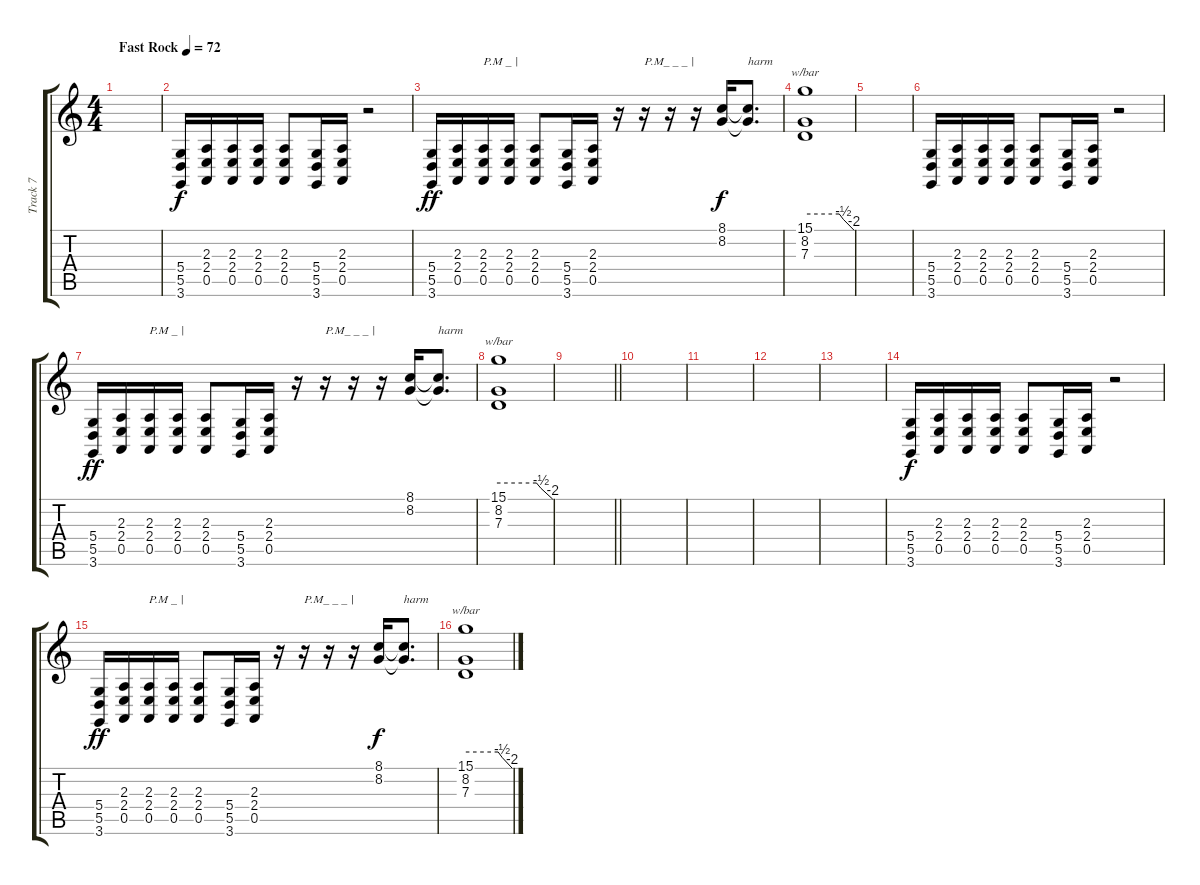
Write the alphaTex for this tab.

\track ("Track 7" "Track 7") {instrument synthstrings1}
\staff {score tabs}
\tuning (E4 B3 G3 D3 A2 E2) {hide}
\ts (4 4)
\tempo (72 "Fast Rock")
\clef g2
\ks c
|
(5.4 5.5 3.6).16 (2.3 2.4 0.5).16 (2.3 2.4 0.5).16 (2.3 2.4 0.5).16 (2.3 2.4 0.5).8 (5.4 5.5 3.6).16 (2.3 2.4 0.5).16 r.2 |
(5.4 5.5 3.6).16{dy ff} (2.3 2.4 0.5).16 (2.3 2.4 0.5).16{txt "P.M _ |"} (2.3 2.4 0.5).16 (2.3 2.4 0.5).8 (5.4 5.5 3.6).16 (2.3 2.4 0.5).16 r.16 r.16{txt "P.M_ _ _ |"} r.16 r.16 (8.1 8.2).16{dy f} (8.1{t} 8.2{t}).8{d txt "harm"} |
(15.1 8.2 7.3).1{tbe (custom default 0 0 42 0 47 -2 60 -8)} |
|
(5.4 5.5 3.6).16 (2.3 2.4 0.5).16 (2.3 2.4 0.5).16 (2.3 2.4 0.5).16 (2.3 2.4 0.5).8 (5.4 5.5 3.6).16 (2.3 2.4 0.5).16 r.2 |
(5.4 5.5 3.6).16{dy ff} (2.3 2.4 0.5).16 (2.3 2.4 0.5).16{txt "P.M _ |"} (2.3 2.4 0.5).16 (2.3 2.4 0.5).8 (5.4 5.5 3.6).16 (2.3 2.4 0.5).16 r.16 r.16{txt "P.M_ _ _ |"} r.16 r.16 (8.1 8.2).16 (8.1{t} 8.2{t}).8{d txt "harm"} |
(15.1 8.2 7.3).1{tbe (custom default 0 0 42 0 47 -2 60 -8)} |
\barLineRight lightlight
|
|
|
|
|
(5.4 5.5 3.6).16{dy f} (2.3 2.4 0.5).16 (2.3 2.4 0.5).16 (2.3 2.4 0.5).16 (2.3 2.4 0.5).8 (5.4 5.5 3.6).16 (2.3 2.4 0.5).16 r.2 |
(5.4 5.5 3.6).16{dy ff} (2.3 2.4 0.5).16 (2.3 2.4 0.5).16{txt "P.M _ |"} (2.3 2.4 0.5).16 (2.3 2.4 0.5).8 (5.4 5.5 3.6).16 (2.3 2.4 0.5).16 r.16 r.16{txt "P.M_ _ _ |"} r.16 r.16 (8.1 8.2).16{dy f} (8.1{t} 8.2{t}).8{d txt "harm"} |
(15.1 8.2 7.3).1{tbe (custom default 0 0 42 0 47 -2 60 -8)}
